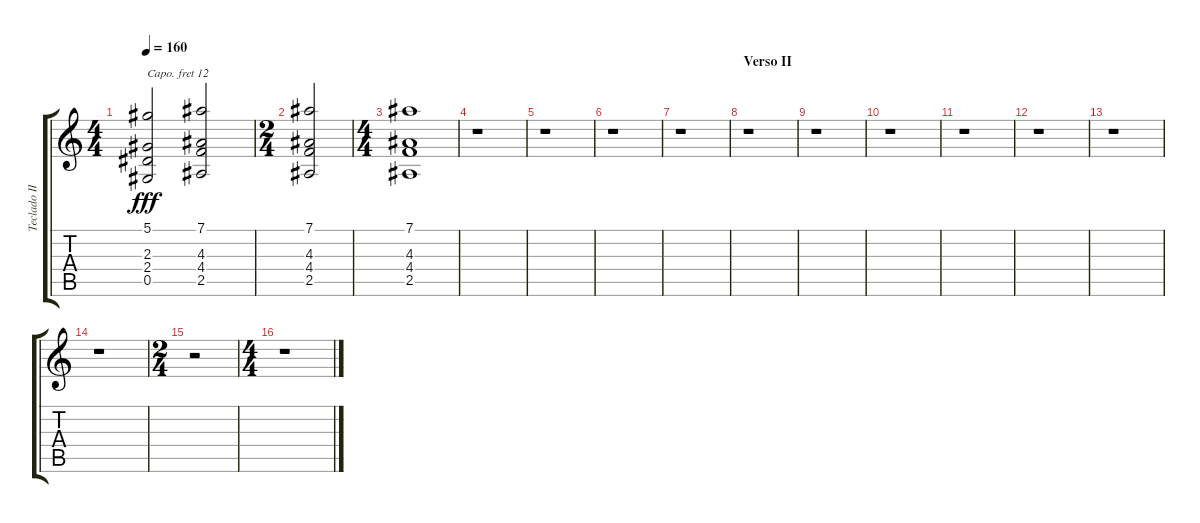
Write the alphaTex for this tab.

\track ("Teclado II" "Teclado II") {instrument stringensemble1}
\staff {score tabs}
\capo 12
\tuning (Eb4 Bb3 Gb3 Db3 Ab2 Eb2) {hide}
\ts (4 4)
\tempo 160
\clef g2
\ks c
(5.1 2.3 2.4 0.5).2{dy fff} (7.1 4.3 4.4 2.5).2 |
\ts (2 4)
(7.1 4.3 4.4 2.5).2 |
\ts (4 4)
(7.1 4.3 4.4 2.5).1 |
r.1 |
r.1 |
r.1 |
r.1 |
\section ("" "Verso II")
r.1 |
r.1 |
r.1 |
r.1 |
r.1 |
r.1 |
r.1 |
\ts (2 4)
r.2 |
\ts (4 4)
r.1
